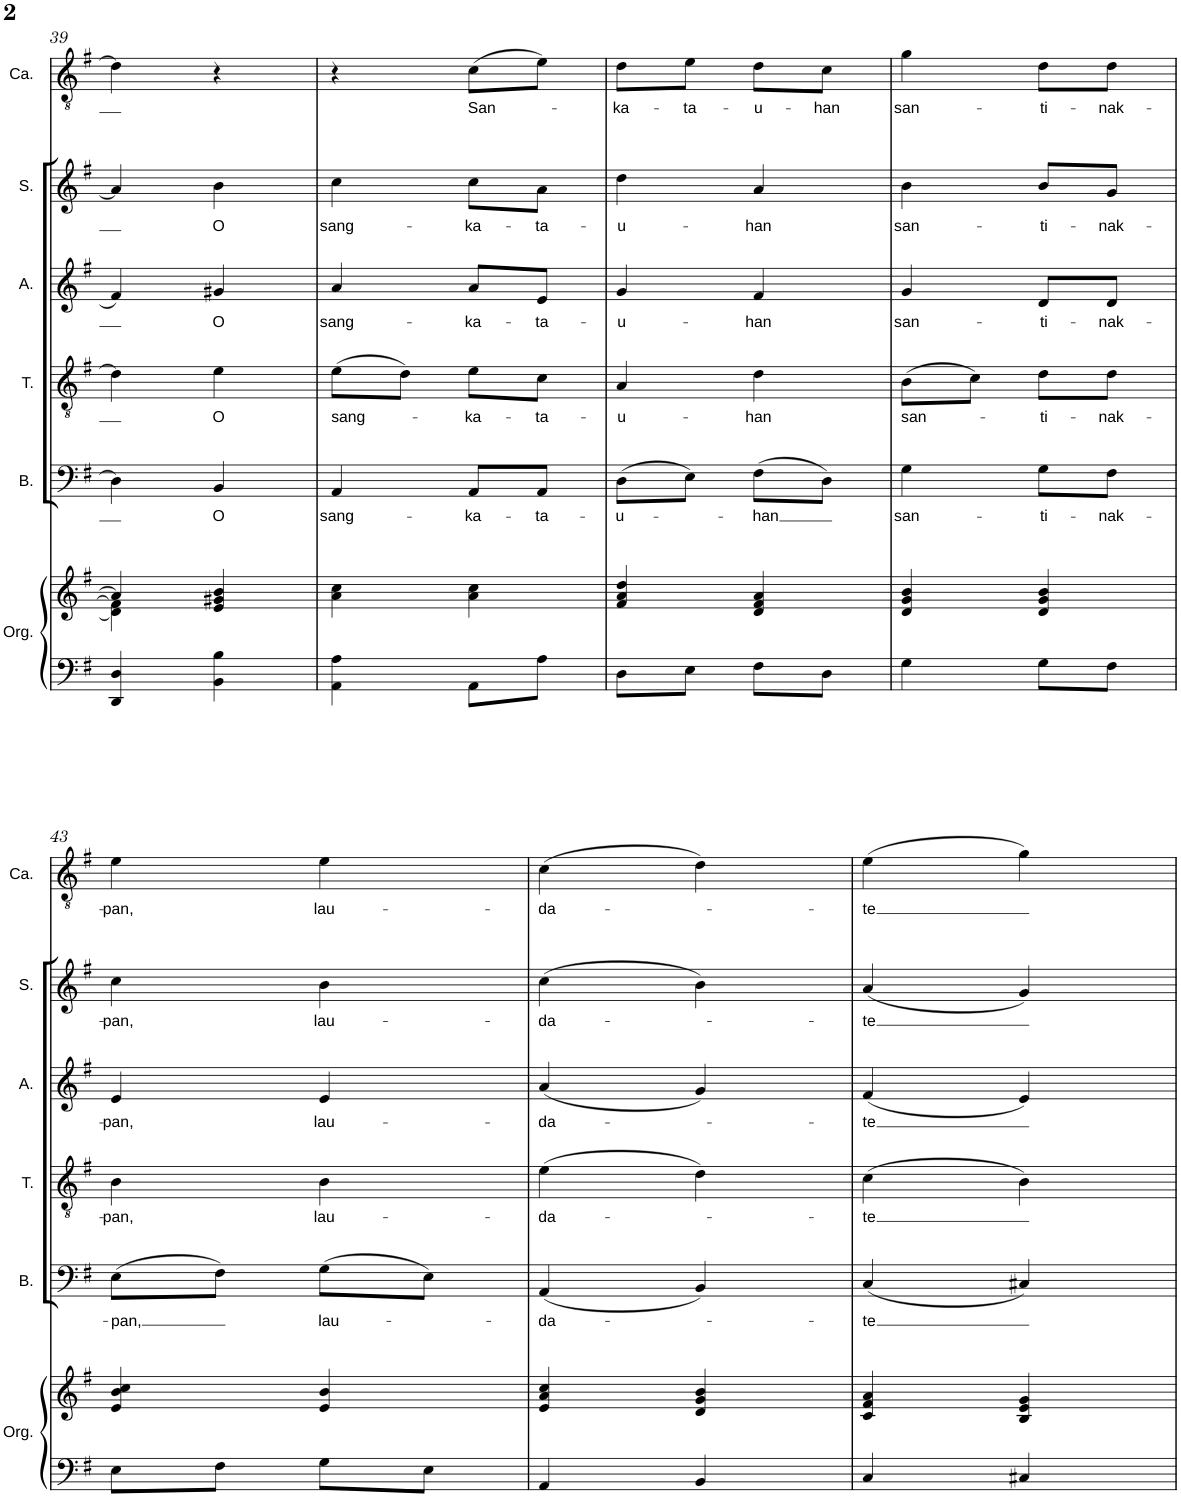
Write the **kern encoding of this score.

**kern	**kern	**kern	**text	**kern	**text	**kern	**text	**kern	**text	**kern	**text
*part6	*part6	*part5	*part5	*part4	*part4	*part3	*part3	*part2	*part2	*part1	*part1
*staff7	*staff6	*staff5	*staff5	*staff4	*staff4	*staff3	*staff3	*staff2	*staff2	*staff1	*staff1
*I"Organ	*	*I"Bass	*	*I"Tenor	*	*I"Alto	*	*I"Soprano	*	*I"Cantor	*
*I'Org.	*	*I'B.	*	*I'T.	*	*I'A.	*	*I'S.	*	*I'Ca.	*
!!LO:PB:g=z
*clefF4	*clefG2	*clefF4	*	*clefGv2	*	*clefG2	*	*clefG2	*	*clefGv2	*
*k[f#]	*k[f#]	*k[f#]	*	*k[f#]	*	*k[f#]	*	*k[f#]	*	*k[f#]	*
*M2/4	*M2/4	*M2/4	*	*M2/4	*	*M2/4	*	*M2/4	*	*M2/4	*
=39	=39	=39	=39	=39	=39	=39	=39	=39	=39	=39	=39
*	*^	*	*	*	*	*	*	*	*	*	*
4DD/ 4D/	4a/]	4d\] 4f#\	4D\]	.	4d\]	.	4f#/	.	4a/]	.	4d\]	.
!	!	!	!	!LO:LY:b	!	!LO:LY:b	!	!LO:LY:b	!	!LO:LY:b	!	!
4BB\ 4B\	4e/ 4g#X/ 4b/	4ryy	4BB/	O	4e\	O	4g#X/	O	4b\	O	4r	.
=40	=40	=40	=40	=40	=40	=40	=40	=40	=40	=40	=40	=40
!	!	!	!	!LO:LY:b	!	!LO:LY:b	!	!LO:LY:b	!	!LO:LY:b	!	!
*	*v	*v	*	*	*	*	*	*	*	*	*	*
4AA\ 4A\	4a\ 4cc\	4AA/	sang-	(8e\L	sang-	4a/	sang-	4cc\	sang-	4r	.
.	.	.	.	8d\J)	.	.	.	.	.	.	.
!	!	!	!LO:LY:b	!	!LO:LY:b	!	!LO:LY:b	!	!LO:LY:b	!	!LO:LY:b
8AA\L	4a\ 4cc\	8AA/L	-ka-	8e\L	-ka-	8a/L	-ka-	8cc\L	-ka-	(8c\L	San-
!	!	!	!LO:LY:b	!	!LO:LY:b	!	!LO:LY:b	!	!LO:LY:b	!	!
8A\J	.	8AA/J	-ta-	8c\J	-ta-	8e/J	-ta-	8a\J	-ta-	8e\J)	.
=41	=41	=41	=41	=41	=41	=41	=41	=41	=41	=41	=41
!	!	!	!LO:LY:b	!	!LO:LY:b	!	!LO:LY:b	!	!LO:LY:b	!	!LO:LY:b
8D\L	4f#/ 4a/ 4dd/	(8D\L	-u-	4A/	-u-	4g/	-u-	4dd\	-u-	8d\L	-ka-
!	!	!	!	!	!	!	!	!	!	!	!LO:LY:b
8E\J	.	8E\J)	.	.	.	.	.	.	.	8e\J	-ta-
!	!	!	!LO:LY:b	!	!LO:LY:b	!	!LO:LY:b	!	!LO:LY:b	!	!LO:LY:b
8F#\L	4d/ 4f#/ 4a/	(8F#\L	-han	4d\	-han	4f#/	-han	4a/	-han	8d\L	-u-
!	!	!	!	!	!	!	!	!	!	!	!LO:LY:b
8D\J	.	8D\J)	.	.	.	.	.	.	.	8c\J	-han
=42	=42	=42	=42	=42	=42	=42	=42	=42	=42	=42	=42
!	!	!	!LO:LY:b	!	!LO:LY:b	!	!LO:LY:b	!	!LO:LY:b	!	!LO:LY:b
4G\	4d/ 4g/ 4b/	4G\	san-	(8B\L	san-	4g/	san-	4b\	san-	4g\	san-
.	.	.	.	8c\J)	.	.	.	.	.	.	.
!	!	!	!LO:LY:b	!	!LO:LY:b	!	!LO:LY:b	!	!LO:LY:b	!	!LO:LY:b
8G\L	4d/ 4g/ 4b/	8G\L	-ti-	8d\L	-ti-	8d/L	-ti-	8b/L	-ti-	8d\L	-ti-
!	!	!	!LO:LY:b	!	!LO:LY:b	!	!LO:LY:b	!	!LO:LY:b	!	!LO:LY:b
8F#\J	.	8F#\J	-nak-	8d\J	-nak-	8d/J	-nak-	8g/J	-nak-	8d\J	-nak-
!!LO:LB:g=z
=43	=43	=43	=43	=43	=43	=43	=43	=43	=43	=43	=43
!	!	!	!LO:LY:b	!	!LO:LY:b	!	!LO:LY:b	!	!LO:LY:b	!	!LO:LY:b
8E\L	4e/ 4b/ 4cc/	(8E\L	-pan,	4B\	-pan,	4e/	-pan,	4cc\	-pan,	4e\	-pan,
8F#\J	.	8F#\J)	.	.	.	.	.	.	.	.	.
!	!	!	!LO:LY:b	!	!LO:LY:b	!	!LO:LY:b	!	!LO:LY:b	!	!LO:LY:b
8G\L	4e/ 4b/	(8G\L	lau-	4B\	lau-	4e/	lau-	4b\	lau-	4e\	lau-
8E\J	.	8E\J)	.	.	.	.	.	.	.	.	.
=44	=44	=44	=44	=44	=44	=44	=44	=44	=44	=44	=44
!	!	!	!LO:LY:b	!	!LO:LY:b	!	!LO:LY:b	!	!LO:LY:b	!	!LO:LY:b
4AA/	4e/ 4a/ 4cc/	(4AA/	-da-	(4e\	-da-	(4a/	-da-	(4cc\	-da-	(4c\	-da-
4BB/	4d/ 4g/ 4b/	4BB/)	.	4d\)	.	4g/)	.	4b\)	.	4d\)	.
=45	=45	=45	=45	=45	=45	=45	=45	=45	=45	=45	=45
!	!	!	!LO:LY:b	!	!LO:LY:b	!	!LO:LY:b	!	!LO:LY:b	!	!LO:LY:b
4C/	4c/ 4f#/ 4a/	(4C/	-te	(4c\	-te	(4f#/	-te	(4a/	-te	(4e\	-te
4C#X/	4B/ 4e/ 4g/	4C#X/)	.	4B\)	.	4e/)	.	4g/)	.	4g\)	.
=	=	=	=	=	=	=	=	=	=	=	=
*-	*-	*-	*-	*-	*-	*-	*-	*-	*-	*-	*-
